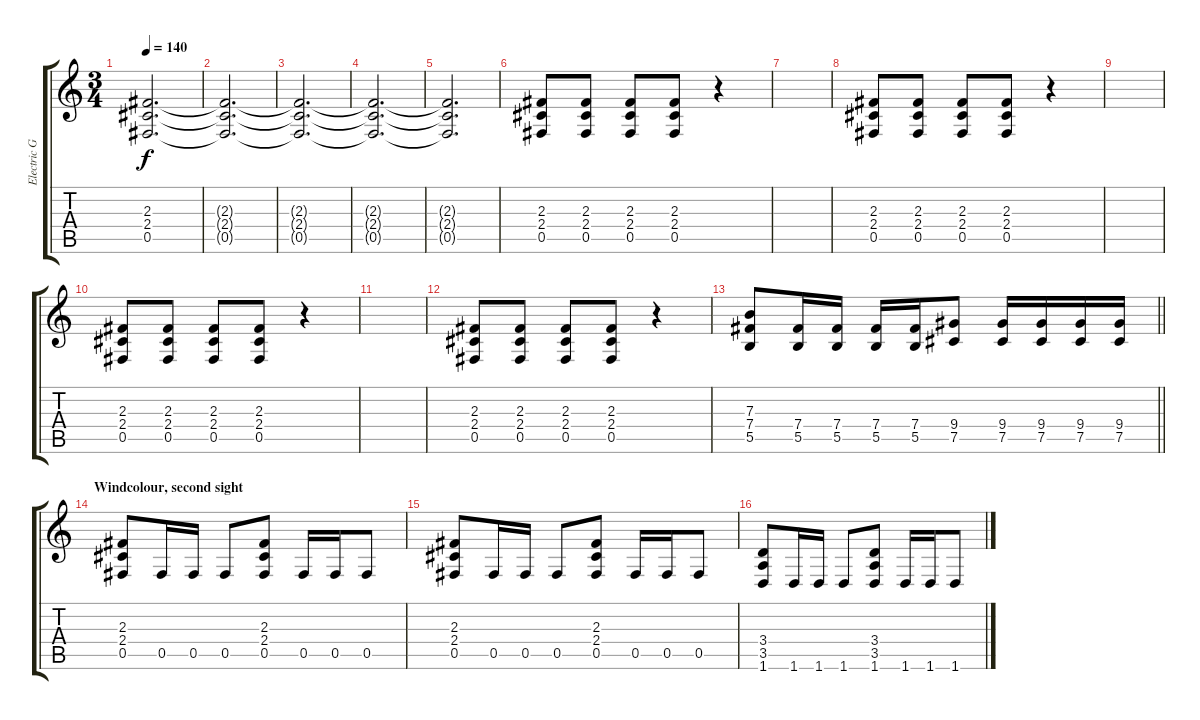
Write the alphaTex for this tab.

\track ("Electric Guitar 2" "Electric G") {instrument distortionguitar}
\staff {score tabs}
\tuning (Db4 Ab3 E3 B2 Gb2 Db2) {hide}
\ts (3 4)
\tempo 140
\clef g2
\ks c
(2.3{t} 2.4{t} 0.5{t}).2{d dy f} |
(2.3{t} 2.4{t} 0.5{t}).2{d} |
(2.3{t} 2.4{t} 0.5{t}).2{d} |
(2.3{t} 2.4{t} 0.5{t}).2{d} |
(2.3{t} 2.4{t} 0.5{t}).2{d} |
(2.3 2.4 0.5).8 (2.3 2.4 0.5).8 (2.3 2.4 0.5).8 (2.3 2.4 0.5).8 r.4 |
|
(2.3 2.4 0.5).8 (2.3 2.4 0.5).8 (2.3 2.4 0.5).8 (2.3 2.4 0.5).8 r.4 |
|
(2.3 2.4 0.5).8 (2.3 2.4 0.5).8 (2.3 2.4 0.5).8 (2.3 2.4 0.5).8 r.4 |
|
(2.3 2.4 0.5).8 (2.3 2.4 0.5).8 (2.3 2.4 0.5).8 (2.3 2.4 0.5).8 r.4 |
\barLineRight lightlight
(7.3 7.4 5.5).8 (7.4 5.5).16 (7.4 5.5).16 (7.4 5.5).16 (7.4 5.5).16 (9.4 7.5).8 (9.4 7.5).16 (9.4 7.5).16 (9.4 7.5).16 (9.4 7.5).16 |
\section ("" "Windcolour, second sight")
(2.3 2.4 0.5).8 0.5.16 0.5.16 0.5.8 (2.3 2.4 0.5).8 0.5.16 0.5.16 0.5.8 |
(2.3 2.4 0.5).8 0.5.16 0.5.16 0.5.8 (2.3 2.4 0.5).8 0.5.16 0.5.16 0.5.8 |
(3.4 3.5 1.6).8 1.6.16 1.6.16 1.6.8 (3.4 3.5 1.6).8 1.6.16 1.6.16 1.6.8
